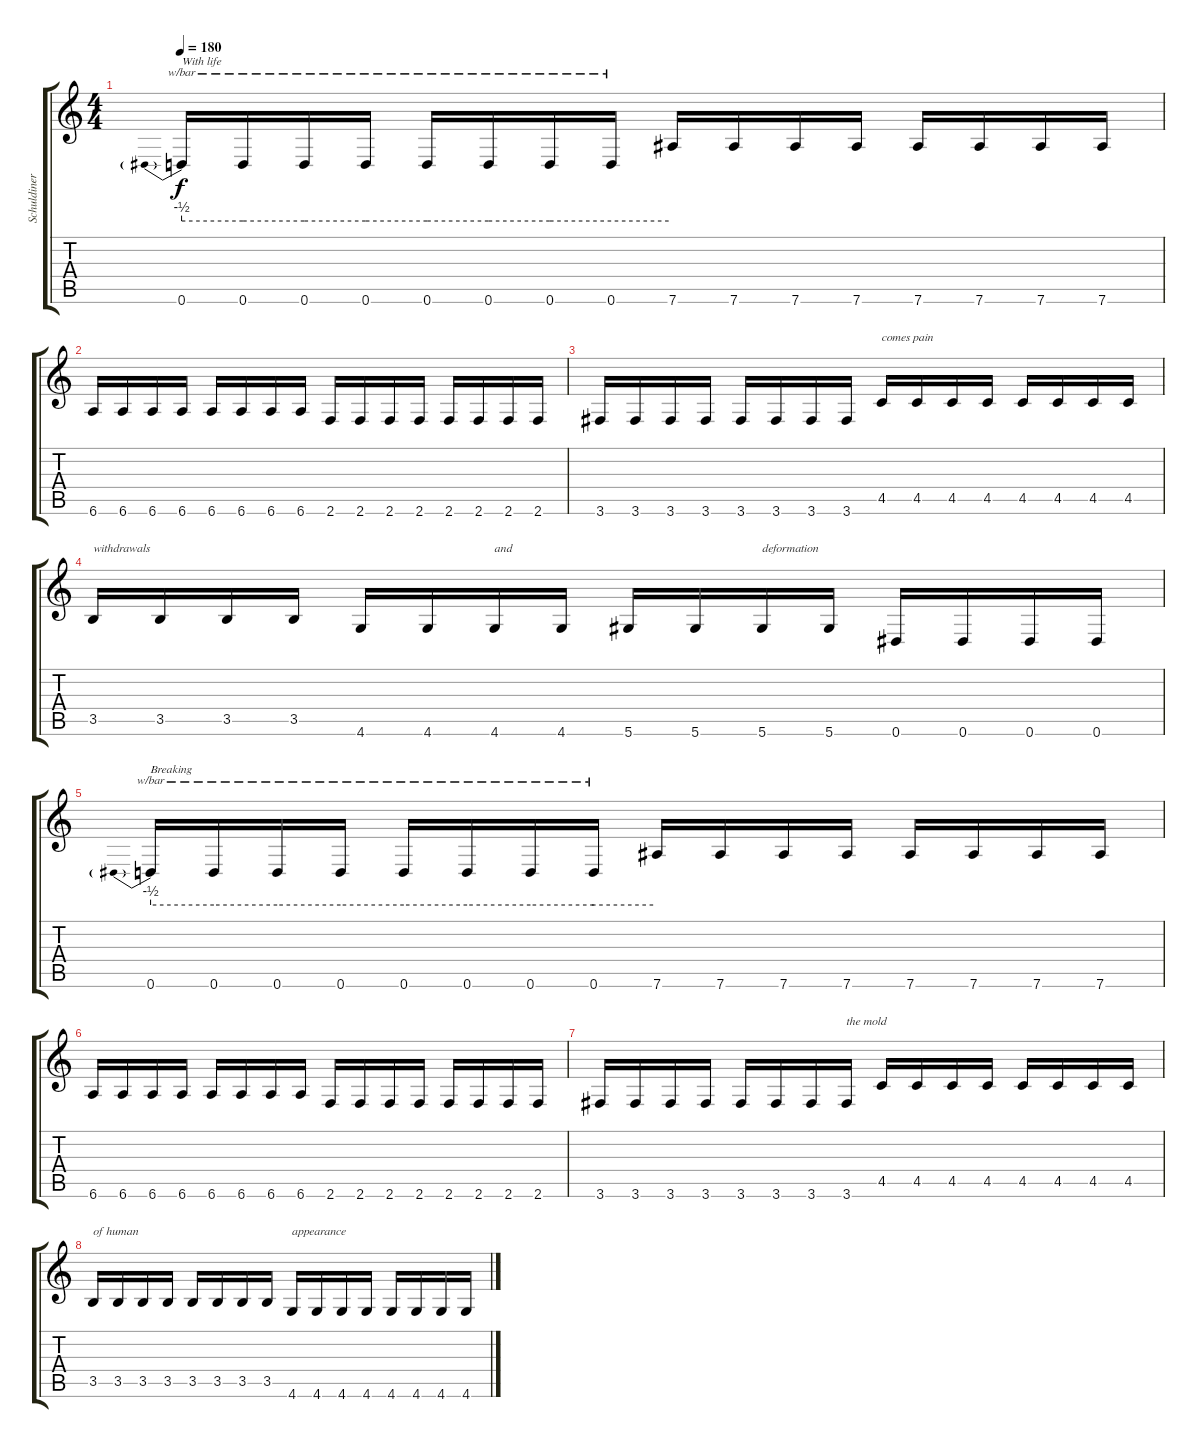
\track ("Schuldiner" "Schuldiner") {instrument distortionguitar}
\staff {score tabs}
\tuning (Eb4 Bb3 Gb3 Db3 Ab2 Eb2) {hide}
\ts (4 4)
\tempo 180
\clef g2
\ks c
0.6.16{tbe (predive default 0 -2 60 -2) txt "With life" dy f} 0.6.16{tbe (hold default 0 -2 60 -2)} 0.6.16{tbe (hold default 0 -2 60 -2)} 0.6.16{tbe (hold default 0 -2 60 -2)} 0.6.16{tbe (hold default 0 -2 60 -2)} 0.6.16{tbe (hold default 0 -2 60 -2)} 0.6.16{tbe (hold default 0 -2 60 -2)} 0.6.16{tbe (hold default 0 -2 60 -2)} 7.6.16 7.6.16 7.6.16 7.6.16 7.6.16 7.6.16 7.6.16 7.6.16 |
6.6.16 6.6.16 6.6.16 6.6.16 6.6.16 6.6.16 6.6.16 6.6.16 2.6.16 2.6.16 2.6.16 2.6.16 2.6.16 2.6.16 2.6.16 2.6.16 |
3.6.16 3.6.16 3.6.16 3.6.16 3.6.16 3.6.16 3.6.16 3.6.16 4.5.16{txt "comes pain"} 4.5.16 4.5.16 4.5.16 4.5.16 4.5.16 4.5.16 4.5.16 |
3.5.16{txt "withdrawals"} 3.5.16 3.5.16 3.5.16 4.6.16 4.6.16 4.6.16{txt "and"} 4.6.16 5.6.16 5.6.16 5.6.16{txt "deformation"} 5.6.16 0.6.16 0.6.16 0.6.16 0.6.16 |
0.6.16{tbe (predive default 0 -2 60 -2) txt "Breaking"} 0.6.16{tbe (hold default 0 -2 60 -2)} 0.6.16{tbe (hold default 0 -2 60 -2)} 0.6.16{tbe (hold default 0 -2 60 -2)} 0.6.16{tbe (hold default 0 -2 60 -2)} 0.6.16{tbe (hold default 0 -2 60 -2)} 0.6.16{tbe (hold default 0 -2 60 -2)} 0.6.16{tbe (hold default 0 -2 60 -2)} 7.6.16 7.6.16 7.6.16 7.6.16 7.6.16 7.6.16 7.6.16 7.6.16 |
6.6.16 6.6.16 6.6.16 6.6.16 6.6.16 6.6.16 6.6.16 6.6.16 2.6.16 2.6.16 2.6.16 2.6.16 2.6.16 2.6.16 2.6.16 2.6.16 |
3.6.16 3.6.16 3.6.16 3.6.16 3.6.16 3.6.16 3.6.16 3.6.16{txt "the mold"} 4.5.16 4.5.16 4.5.16 4.5.16 4.5.16 4.5.16 4.5.16 4.5.16 |
3.5.16{txt "of human"} 3.5.16 3.5.16 3.5.16 3.5.16 3.5.16 3.5.16 3.5.16 4.6.16{txt "appearance"} 4.6.16 4.6.16 4.6.16 4.6.16 4.6.16 4.6.16 4.6.16
